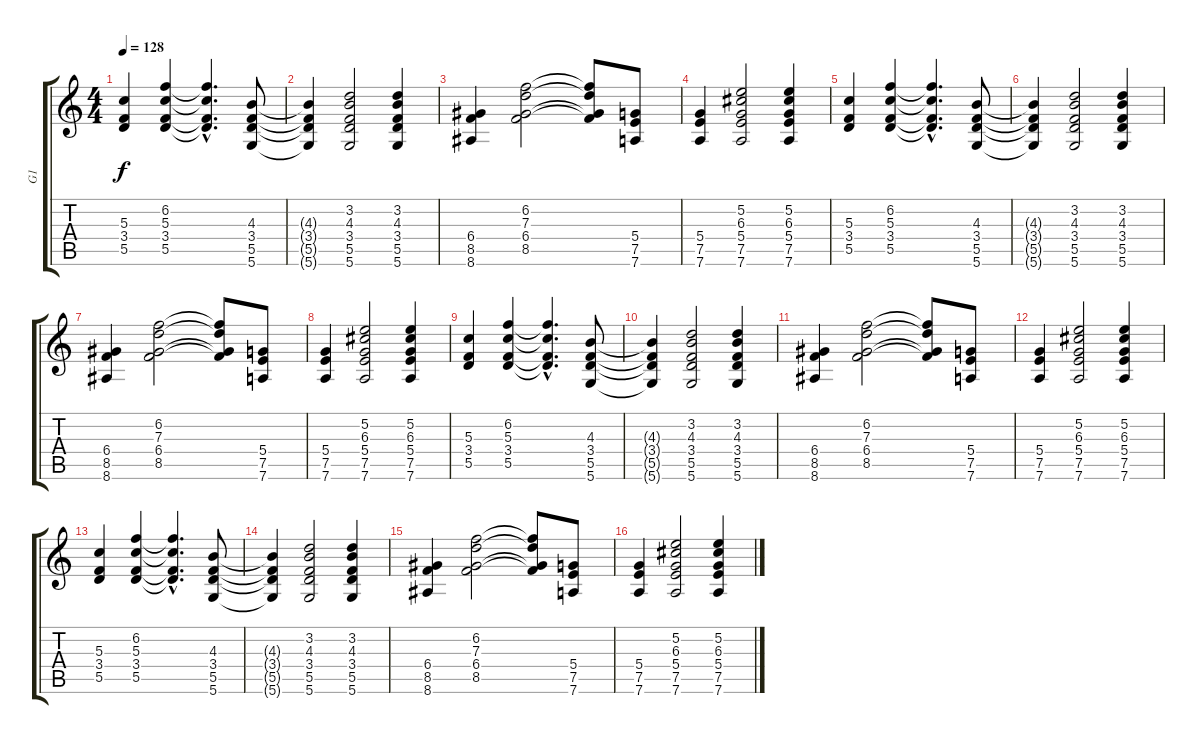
\track ("G1" "G1") {instrument distortionguitar}
\staff {score tabs}
\tuning (E4 B3 G3 D3 A2 D2) {hide}
\ts (4 4)
\tempo 128
\clef g2
\ks c
(5.3 3.4 5.5).4{dy f} (6.2 5.3 3.4 5.5).4 (6.2{hac t} 5.3{hac t} 3.4{hac t} 5.5{hac t}).4{d} (4.3 3.4 5.5 5.6).8 |
(4.3{t} 3.4{t} 5.5{t} 5.6{t}).4 (3.2 4.3 3.4 5.5 5.6).2 (3.2 4.3 3.4 5.5 5.6).4 |
(6.4 8.5 8.6).4 (6.2 7.3 6.4 8.5).2 (6.2{t} 7.3{t} 6.4{t} 8.5{t}).8 (5.4 7.5 7.6).8 |
(5.4 7.5 7.6).4 (5.2 6.3 5.4 7.5 7.6).2 (5.2 6.3 5.4 7.5 7.6).4 |
(5.3 3.4 5.5).4 (6.2 5.3 3.4 5.5).4 (6.2{hac t} 5.3{hac t} 3.4{hac t} 5.5{hac t}).4{d} (4.3 3.4 5.5 5.6).8 |
(4.3{t} 3.4{t} 5.5{t} 5.6{t}).4 (3.2 4.3 3.4 5.5 5.6).2 (3.2 4.3 3.4 5.5 5.6).4 |
(6.4 8.5 8.6).4 (6.2 7.3 6.4 8.5).2 (6.2{t} 7.3{t} 6.4{t} 8.5{t}).8 (5.4 7.5 7.6).8 |
(5.4 7.5 7.6).4 (5.2 6.3 5.4 7.5 7.6).2 (5.2 6.3 5.4 7.5 7.6).4 |
(5.3 3.4 5.5).4 (6.2 5.3 3.4 5.5).4 (6.2{hac t} 5.3{hac t} 3.4{hac t} 5.5{hac t}).4{d} (4.3 3.4 5.5 5.6).8 |
(4.3{t} 3.4{t} 5.5{t} 5.6{t}).4 (3.2 4.3 3.4 5.5 5.6).2 (3.2 4.3 3.4 5.5 5.6).4 |
(6.4 8.5 8.6).4 (6.2 7.3 6.4 8.5).2 (6.2{t} 7.3{t} 6.4{t} 8.5{t}).8 (5.4 7.5 7.6).8 |
(5.4 7.5 7.6).4 (5.2 6.3 5.4 7.5 7.6).2 (5.2 6.3 5.4 7.5 7.6).4 |
(5.3 3.4 5.5).4 (6.2 5.3 3.4 5.5).4 (6.2{hac t} 5.3{hac t} 3.4{hac t} 5.5{hac t}).4{d} (4.3 3.4 5.5 5.6).8 |
(4.3{t} 3.4{t} 5.5{t} 5.6{t}).4 (3.2 4.3 3.4 5.5 5.6).2 (3.2 4.3 3.4 5.5 5.6).4 |
(6.4 8.5 8.6).4 (6.2 7.3 6.4 8.5).2 (6.2{t} 7.3{t} 6.4{t} 8.5{t}).8 (5.4 7.5 7.6).8 |
(5.4 7.5 7.6).4 (5.2 6.3 5.4 7.5 7.6).2 (5.2 6.3 5.4 7.5 7.6).4
